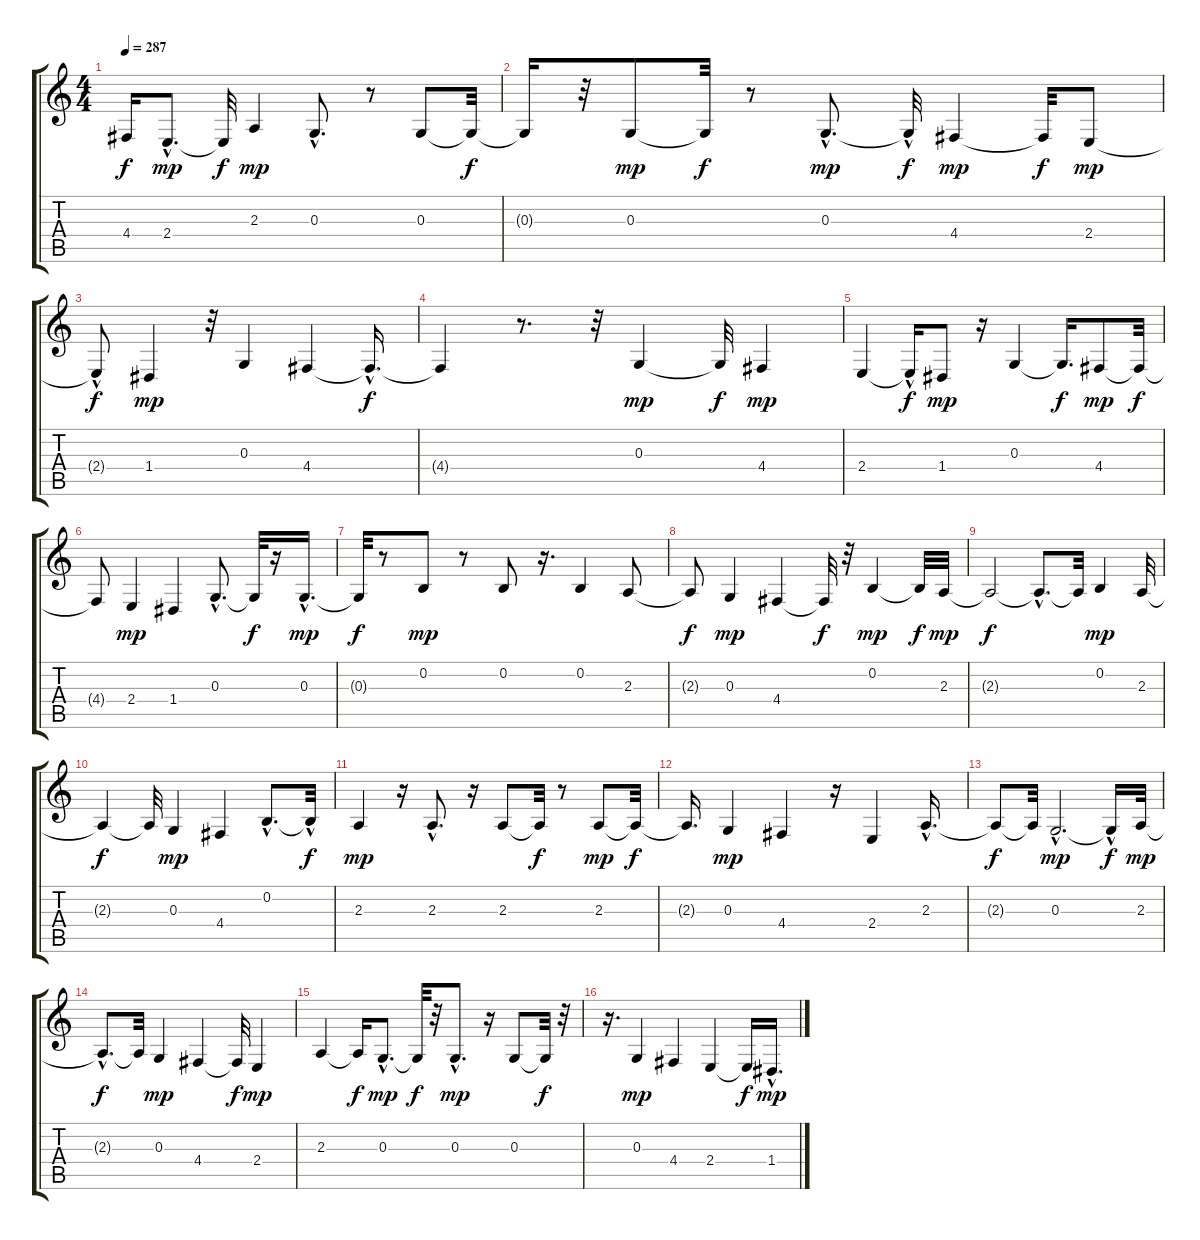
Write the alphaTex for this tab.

\track "" {instrument tangoaccordion}
\staff {score tabs}
\tuning (E4 B3 G3 D3 A2 E2) {hide}
\ts (4 4)
\tempo 287
\clef g2
\ks c
4.4{t}.16{dy f} 2.4{hac}.8{d dy mp} 2.4{t}.32{dy f} 2.3.4{dy mp} 0.3{hac}.8{d} r.8 0.3.8 0.3{t}.32{dy f} |
0.3{t}.16 r.32 0.3.8{dy mp} 0.3{t}.32{dy f} r.8 0.3{hac}.8{d dy mp} 0.3{hac t}.32{dy f} 4.4.4{dy mp} 4.4{t}.32{dy f} 2.4.8{dy mp} |
2.4{hac t}.8{dy f} 1.4.4{dy mp} r.32 0.3.4 4.4.4 4.4{hac t}.16{d dy f} |
4.4{t}.4 r.8{d} r.32 0.3.4{dy mp} 0.3{t}.32{dy f} 4.4.4{dy mp} |
2.4.4 2.4{hac t}.16{dy f} 1.4.8{dy mp} r.16 0.3.4 0.3{t}.16{d dy f} 4.4.8{dy mp} 4.4{t}.32{dy f} |
4.4{t}.8 2.4.4{dy mp} 1.4.4 0.3{hac}.8{d} 0.3{t}.32{dy f} r.16 0.3{hac}.16{d dy mp} |
0.3{t}.32{dy f} r.8 0.2.8{dy mp} r.8 0.2.8 r.16{d} 0.2.4 2.3.8 |
2.3{t}.8{dy f} 0.3.4{dy mp} 4.4.4 4.4{t}.32{dy f} r.32 0.2.4{dy mp} 0.2{t}.32{dy f} 2.3.32{dy mp} |
2.3{t}.2{dy f} 2.3{hac t}.8{d} 2.3{t}.32 0.2.4{dy mp} 2.3.32 |
2.3{t}.4{dy f} 2.3{t}.32 0.3.4{dy mp} 4.4.4 0.2{hac}.8{d} 0.2{hac t}.32{dy f} |
2.3.4{dy mp} r.16 2.3{hac}.8{d} r.16 2.3.8 2.3{t}.32{dy f} r.8 2.3.8{dy mp} 2.3{t}.32{dy f} |
2.3{t}.16{d} 0.3.4{dy mp} 4.4.4 r.16 2.4.4 2.3{hac}.16{d} |
2.3{t}.8{dy f} 2.3{t}.32 0.3{hac}.2{d dy mp} 0.3{hac t}.16{dy f} 2.3.32{dy mp} |
2.3{hac t}.8{d dy f} 2.3{t}.32 0.3.4{dy mp} 4.4.4 4.4{t}.32{dy f} 2.4.4{dy mp} |
2.3.4 2.3{t}.16{dy f} 0.3{hac}.8{d dy mp} 0.3{t}.32{dy f} r.32 0.3{hac}.8{d dy mp} r.16 0.3.8 0.3{t}.32{dy f} r.32 |
r.16{d} 0.3.4{dy mp} 4.4.4 2.4.4 2.4{t}.16{dy f} 1.4{hac}.16{d dy mp}
